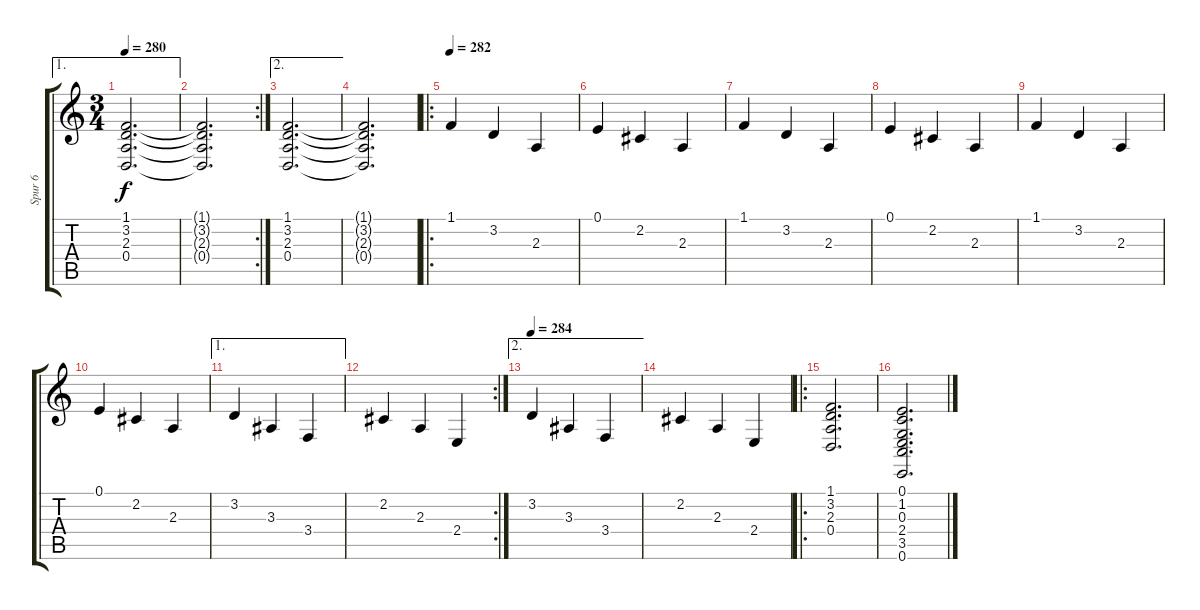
\track ("Spur 6" "Spur 6") {instrument synthstrings2}
\staff {score tabs}
\tuning (E4 B3 G3 D3 A2 E2) {hide}
\ae 1
\ts (3 4)
\tempo 280
\clef g2
\ks c
(1.1 3.2 2.3 0.4).2{d dy f} |
\rc 2
(1.1{t} 3.2{t} 2.3{t} 0.4{t}).2{d} |
\ae 2
(1.1 3.2 2.3 0.4).2{d} |
(1.1{t} 3.2{t} 2.3{t} 0.4{t}).2{d} |
\ro
\tempo 282
1.1.4 3.2.4 2.3.4 |
0.1.4 2.2.4 2.3.4 |
1.1.4 3.2.4 2.3.4 |
0.1.4 2.2.4 2.3.4 |
1.1.4 3.2.4 2.3.4 |
0.1.4 2.2.4 2.3.4 |
\ae 1
3.2.4 3.3.4 3.4.4 |
\rc 2
2.2.4 2.3.4 2.4.4 |
\ae 2
\tempo 284
3.2.4 3.3.4 3.4.4 |
2.2.4 2.3.4 2.4.4 |
\ro
(1.1 3.2 2.3 0.4).2{d} |
(0.1 1.2 0.3 2.4 3.5 0.6).2{d}
